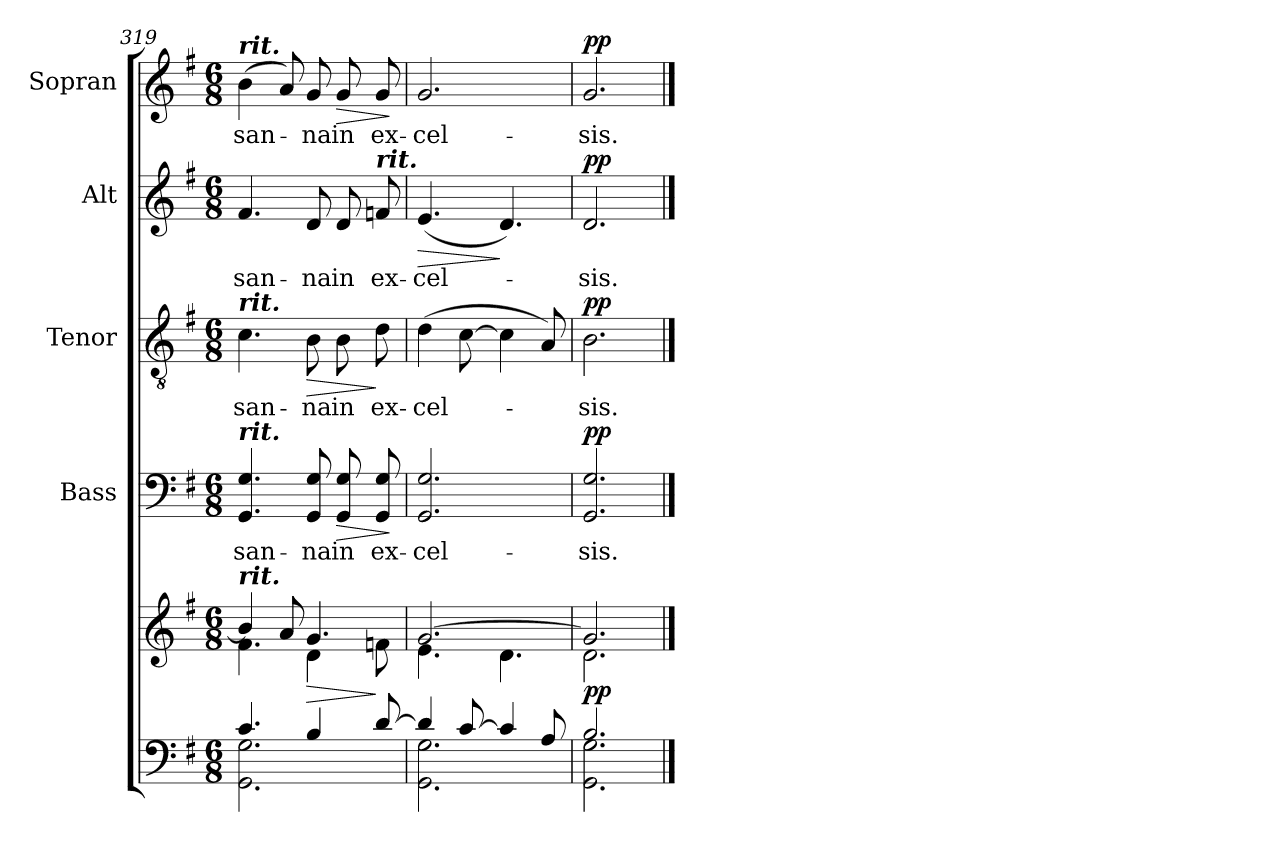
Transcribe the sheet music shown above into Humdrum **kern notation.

**kern	**kern	**dynam	**kern	**text	**dynam	**kern	**text	**dynam	**kern	**text	**dynam	**kern	**text	**dynam
*part5	*part5	*part5	*part4	*part4	*part4	*part3	*part3	*part3	*part2	*part2	*part2	*part1	*part1	*part1
*staff6	*staff5	*staff5/6	*staff4	*staff4	*staff4	*staff3	*staff3	*staff3	*staff2	*staff2	*staff2	*staff1	*staff1	*staff1
*	*	*	*I"Bass	*	*	*I"Tenor	*	*	*I"Alt	*	*	*I"Sopran	*	*
*	*	*	*I'B.	*	*	*I'T.	*	*	*I'A.	*	*	*I'S.	*	*
*clefF4	*clefG2	*	*clefF4	*	*	*clefGv2	*	*	*clefG2	*	*	*clefG2	*	*
*k[f#]	*k[f#]	*	*k[f#]	*	*	*k[f#]	*	*	*k[f#]	*	*	*k[f#]	*	*
*G:	*G:	*	*G:	*	*	*G:	*	*	*G:	*	*	*G:	*	*
*M6/8	*M6/8	*	*M6/8	*	*	*M6/8	*	*	*M6/8	*	*	*M6/8	*	*
=319	=319	=319	=319	=319	=319	=319	=319	=319	=319	=319	=319	=319	=319	=319
*^	*^	*	*	*	*	*	*	*	*	*	*	*	*	*
!	!	!	!	!	!	!	!	!	!	!	!	!	!	!LO:TX:a:Bi:t=rit.	!	!
!	!	!	!	!	!	!	!	!LO:TX:a:Bi:t=rit.	!	!	!	!	!	!	!	!
!	!	!	!	!	!LO:TX:a:Bi:t=rit.	!	!	!	!	!	!	!	!	!	!	!
!	!	!LO:TX:a:Bi:t=rit.	!	!	!	!	!	!	!	!	!	!	!	!	!	!
!	!	!	!	!	!	!LO:LY:b	!	!	!LO:LY:b	!	!	!LO:LY:b	!	!	!LO:LY:b	!
4.c/	2.GG\ 2.G\	4b/]	4.f#\	.	4.GG/ 4.G/	-san-	.	4.c\	-san-	.	4.f#/	-san-	.	(>4b\	-san-	.
.	.	8a/	.	.	.	.	.	.	.	.	.	.	.	8a/)	.	.
!	!	!	!	!LO:HP:b	!	!LO:LY:b	!	!	!LO:LY:b	!LO:HP:b	!	!LO:LY:b	!	!	!LO:LY:b	!
4B/	.	4.g/	4d\	>	8GG/ 8G/	-na	.	8B\	-na	>	8d/	-na	.	8g/	-na	.
!	!	!	!	!	!	!LO:LY:b	!LO:HP:b	!	!LO:LY:b	!	!	!LO:LY:b	!	!	!LO:LY:b	!LO:HP:b
.	.	.	.	.	8GG/ 8G/	in	>	8B\	in	.	8d/	in	.	8g/	in	>
!	!	!	!	!	!	!	!	!	!	!	!LO:TX:a:Bi:t=rit.	!	!	!	!	!
!	!	!	!	!	!	!LO:LY:b	!	!	!LO:LY:b	!	!	!LO:LY:b	!	!	!LO:LY:b	!
[>8d/	.	.	8fn\	]	8GG/ 8G/	ex-	.	8d\	ex-	]	8fn/	ex-	.	8g/	ex-	.
*v	*v	*	*	*	*	*	*	*	*	*	*	*	*	*	*	*
*	*v	*v	*	*	*	*	*	*	*	*	*	*	*	*	*
.	.	.	.	.	]	.	.	.	.	.	.	.	.	]
=320	=320	=320	=320	=320	=320	=320	=320	=320	=320	=320	=320	=320	=320	=320
*^	*^	*	*	*	*	*	*	*	*	*	*	*	*	*
!	!	!	!	!	!	!LO:LY:b	!	!	!LO:LY:b	!	!	!LO:LY:b	!LO:HP:b	!	!LO:LY:b	!
4d/]	2.GG\ 2.G\	[>2.g/	4.e\	.	2.GG/ 2.G/	-cel-	.	(>4d\	-cel-	.	(<4.e/	-cel-	>	2.g/	-cel-	.
[>8c/	.	.	.	.	.	.	.	[8c\	.	.	.	.	.	.	.	.
4c/]	.	.	4.d\	.	.	.	.	4c\]	.	.	4.d/)	.	]	.	.	.
8A/	.	.	.	.	.	.	.	8A/)	.	.	.	.	.	.	.	.
=321	=321	=321	=321	=321	=321	=321	=321	=321	=321	=321	=321	=321	=321	=321	=321	=321
!	!	!	!	!LO:DY:b	!	!LO:LY:b	!LO:DY:a	!	!LO:LY:b	!LO:DY:a	!	!LO:LY:b	!LO:DY:a	!	!LO:LY:b	!LO:DY:a
2.B/	2.GG\ 2.G\	2.g/]	2.d\	pp	2.GG/ 2.G/	-sis.	pp	2.B\	-sis.	pp	2.d/	-sis.	pp	2.g/	-sis.	pp
*v	*v	*	*	*	*	*	*	*	*	*	*	*	*	*	*	*
*	*v	*v	*	*	*	*	*	*	*	*	*	*	*	*	*
==	==	==	==	==	==	==	==	==	==	==	==	==	==	==
*-	*-	*-	*-	*-	*-	*-	*-	*-	*-	*-	*-	*-	*-	*-
